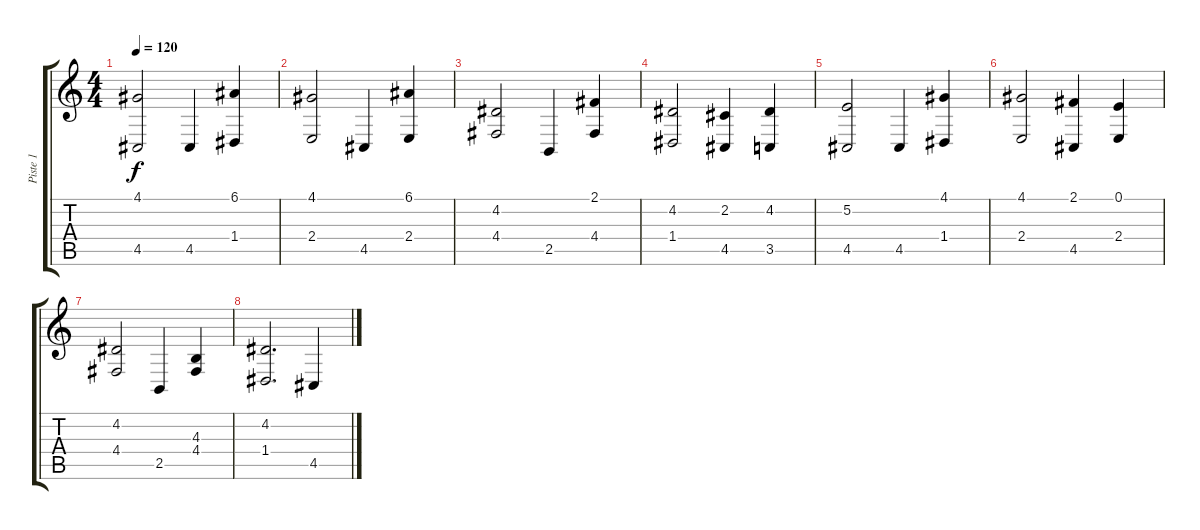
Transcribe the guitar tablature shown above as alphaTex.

\track ("Piste 1" "Piste 1") {instrument pad4choir}
\staff {score tabs}
\tuning (E4 B3 G3 D3 A2 E2) {hide}
\ts (4 4)
\tempo 120
\clef g2
\ks c
(4.1 4.5).2{dy f} 4.5.4 (6.1 1.4).4 |
(4.1 2.4).2 4.5.4 (6.1 2.4).4 |
(4.2 4.4).2 2.5.4 (2.1 4.4).4 |
(4.2 1.4).2 (2.2 4.5).4 (4.2 3.5).4 |
(5.2 4.5).2 4.5.4 (4.1 1.4).4 |
(4.1 2.4).2 (2.1 4.5).4 (0.1 2.4).4 |
(4.2 4.4).2 2.5.4 (4.3 4.4).4 |
(4.2 1.4).2{d} 4.5.4
